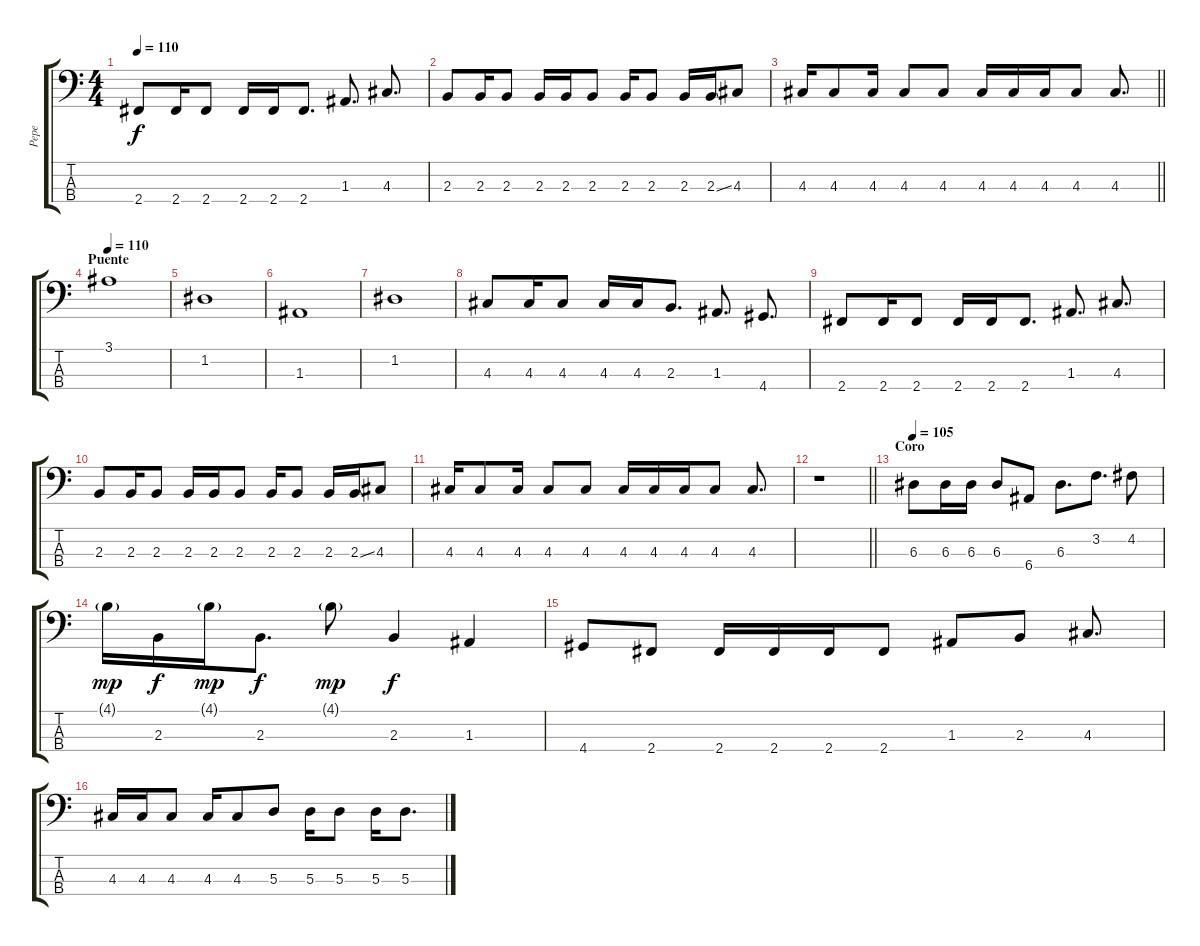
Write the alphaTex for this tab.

\track ("Pepe" "Pepe") {instrument electricbasspick}
\staff {score tabs}
\tuning (G2 D2 A1 E1) {hide}
\ts (4 4)
\tempo 110
\clef f4
\ks c
2.4.8{dy f} 2.4.16 2.4.8 2.4.16 2.4.16 2.4.8{d} 1.3.8{d} 4.3.8{d} |
2.3.8 2.3.16 2.3.8 2.3.16 2.3.16 2.3.8 2.3.16 2.3.8 2.3.16 2.3{ss}.16 4.3.8 |
\barLineRight lightlight
4.3.16 4.3.8 4.3.16 4.3.8 4.3.8 4.3.16 4.3.16 4.3.16 4.3.8 4.3.8{d} |
\section ("" "Puente")
\tempo 120
\tempo 110
3.1.1 |
1.2.1 |
1.3.1 |
1.2.1 |
4.3.8 4.3.16 4.3.8 4.3.16 4.3.16 2.3.8{d} 1.3.8{d} 4.4.8{d} |
2.4.8 2.4.16 2.4.8 2.4.16 2.4.16 2.4.8{d} 1.3.8{d} 4.3.8{d} |
2.3.8 2.3.16 2.3.8 2.3.16 2.3.16 2.3.8 2.3.16 2.3.8 2.3.16 2.3{ss}.16 4.3.8 |
4.3.16 4.3.8 4.3.16 4.3.8 4.3.8 4.3.16 4.3.16 4.3.16 4.3.8 4.3.8{d} |
\barLineRight lightlight
r.1 |
\section ("" "Coro")
\tempo 105
6.3.8 6.3.16 6.3.16 6.3.8 6.4.8 6.3.8{d} 3.2.8{d} 4.2.8 |
4.1{g}.16{dy mp} 2.3.16{dy f} 4.1{g}.16{dy mp} 2.3.8{d dy f} 4.1{g}.8{dy mp} 2.3.4{dy f} 1.3.4 |
4.4.8 2.4.8 2.4.16 2.4.16 2.4.16 2.4.8 1.3.8 2.3.8 4.3.8{d} |
4.3.16 4.3.16 4.3.8 4.3.16 4.3.8 5.3.8 5.3.16 5.3.8 5.3.16 5.3.8{d}
